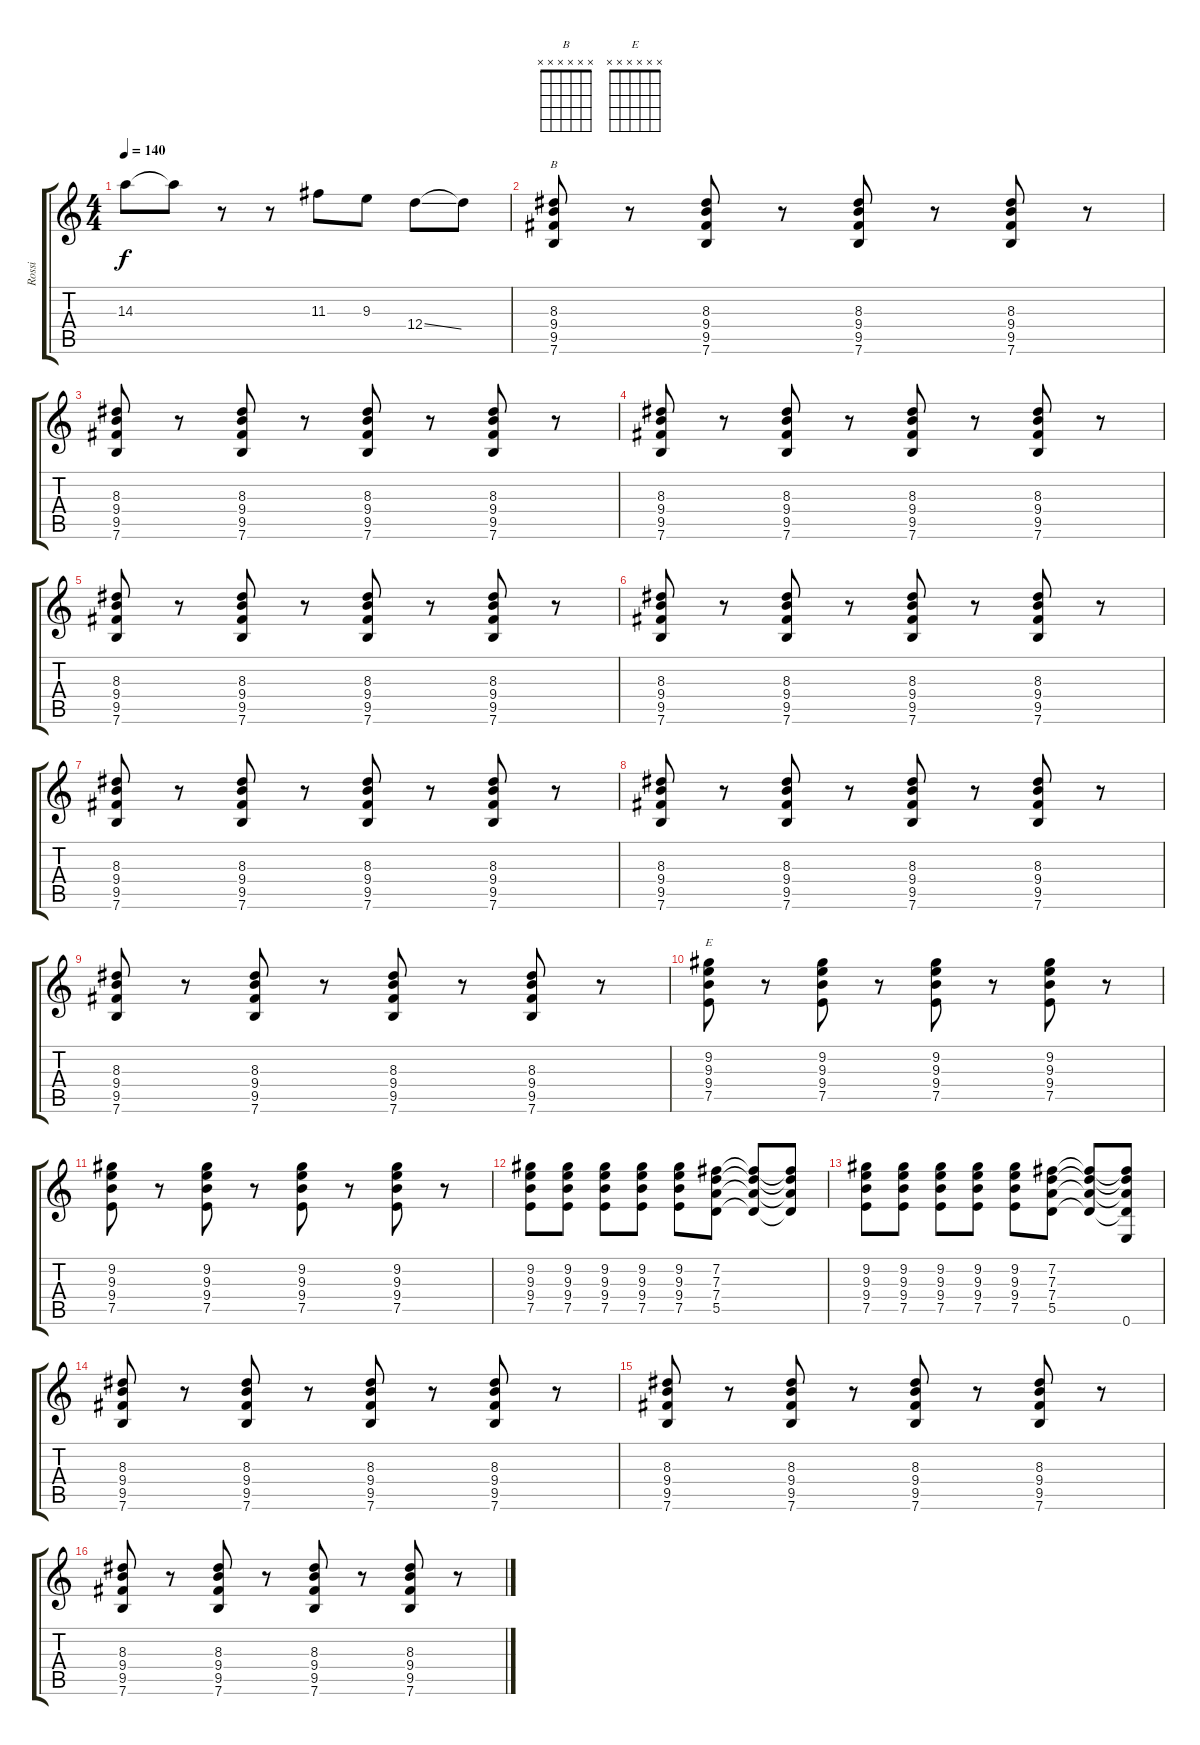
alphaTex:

\track ("Rossi" "Rossi") {instrument overdrivenguitar}
\staff {score tabs}
\tuning (E4 B3 G3 D3 A2 E2) {hide}
\chord ("B" x x x x x x)
\chord ("E" x x x x x x)
\ts (4 4)
\tempo 140
\clef g2
\ks c
14.3.8{dy f} 14.3{t}.8 r.8 r.8 11.3.8 9.3.8 12.4{ss}.8 12.4{t}.8 |
(8.3 9.4 9.5 7.6).8{ch "B"} r.8 (8.3 9.4 9.5 7.6).8 r.8 (8.3 9.4 9.5 7.6).8 r.8 (8.3 9.4 9.5 7.6).8 r.8 |
(8.3 9.4 9.5 7.6).8 r.8 (8.3 9.4 9.5 7.6).8 r.8 (8.3 9.4 9.5 7.6).8 r.8 (8.3 9.4 9.5 7.6).8 r.8 |
(8.3 9.4 9.5 7.6).8 r.8 (8.3 9.4 9.5 7.6).8 r.8 (8.3 9.4 9.5 7.6).8 r.8 (8.3 9.4 9.5 7.6).8 r.8 |
(8.3 9.4 9.5 7.6).8 r.8 (8.3 9.4 9.5 7.6).8 r.8 (8.3 9.4 9.5 7.6).8 r.8 (8.3 9.4 9.5 7.6).8 r.8 |
(8.3 9.4 9.5 7.6).8 r.8 (8.3 9.4 9.5 7.6).8 r.8 (8.3 9.4 9.5 7.6).8 r.8 (8.3 9.4 9.5 7.6).8 r.8 |
(8.3 9.4 9.5 7.6).8 r.8 (8.3 9.4 9.5 7.6).8 r.8 (8.3 9.4 9.5 7.6).8 r.8 (8.3 9.4 9.5 7.6).8 r.8 |
(8.3 9.4 9.5 7.6).8 r.8 (8.3 9.4 9.5 7.6).8 r.8 (8.3 9.4 9.5 7.6).8 r.8 (8.3 9.4 9.5 7.6).8 r.8 |
(8.3 9.4 9.5 7.6).8 r.8 (8.3 9.4 9.5 7.6).8 r.8 (8.3 9.4 9.5 7.6).8 r.8 (8.3 9.4 9.5 7.6).8 r.8 |
(9.2 9.3 9.4 7.5).8{ch "E"} r.8 (9.2 9.3 9.4 7.5).8 r.8 (9.2 9.3 9.4 7.5).8 r.8 (9.2 9.3 9.4 7.5).8 r.8 |
(9.2 9.3 9.4 7.5).8 r.8 (9.2 9.3 9.4 7.5).8 r.8 (9.2 9.3 9.4 7.5).8 r.8 (9.2 9.3 9.4 7.5).8 r.8 |
(9.2 9.3 9.4 7.5).8 (9.2 9.3 9.4 7.5).8 (9.2 9.3 9.4 7.5).8 (9.2 9.3 9.4 7.5).8 (9.2 9.3 9.4 7.5).8 (7.2 7.3 7.4 5.5).8 (7.2{t} 7.3{t} 7.4{t} 5.5{t}).8 (7.2{t} 7.3{t} 7.4{t} 5.5{t}).8 |
(9.2 9.3 9.4 7.5).8 (9.2 9.3 9.4 7.5).8 (9.2 9.3 9.4 7.5).8 (9.2 9.3 9.4 7.5).8 (9.2 9.3 9.4 7.5).8 (7.2 7.3 7.4 5.5).8 (7.2{t} 7.3{t} 7.4{t} 5.5{t}).8 (7.2{t} 7.3{t} 7.4{t} 5.5{t} 0.6).8 |
(8.3 9.4 9.5 7.6).8 r.8 (8.3 9.4 9.5 7.6).8 r.8 (8.3 9.4 9.5 7.6).8 r.8 (8.3 9.4 9.5 7.6).8 r.8 |
(8.3 9.4 9.5 7.6).8 r.8 (8.3 9.4 9.5 7.6).8 r.8 (8.3 9.4 9.5 7.6).8 r.8 (8.3 9.4 9.5 7.6).8 r.8 |
(8.3 9.4 9.5 7.6).8 r.8 (8.3 9.4 9.5 7.6).8 r.8 (8.3 9.4 9.5 7.6).8 r.8 (8.3 9.4 9.5 7.6).8 r.8
